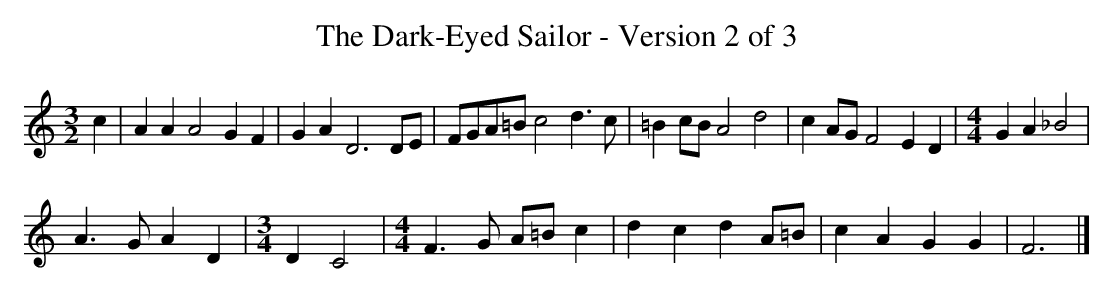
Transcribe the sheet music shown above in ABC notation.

X:1
T:The Dark-Eyed Sailor - Version 2 of 3
M:3/2
L:1/8
K:FLyd
c2 |\
A2 A2 A4 G2 F2 | G2 A2 D6 DE | FGA=B c4 d3 c | =B2 cB A4 d4 | c2 AG F4 E2 D2 | [M:4/4]G2 A2 _B4 |
A3 G A2 D2 | [M:3/4]D2 C4 | [M:4/4]F3 G A=B c2 | d2 c2 d2 A=B | c2 A2 G2 G2 | F6 |]
